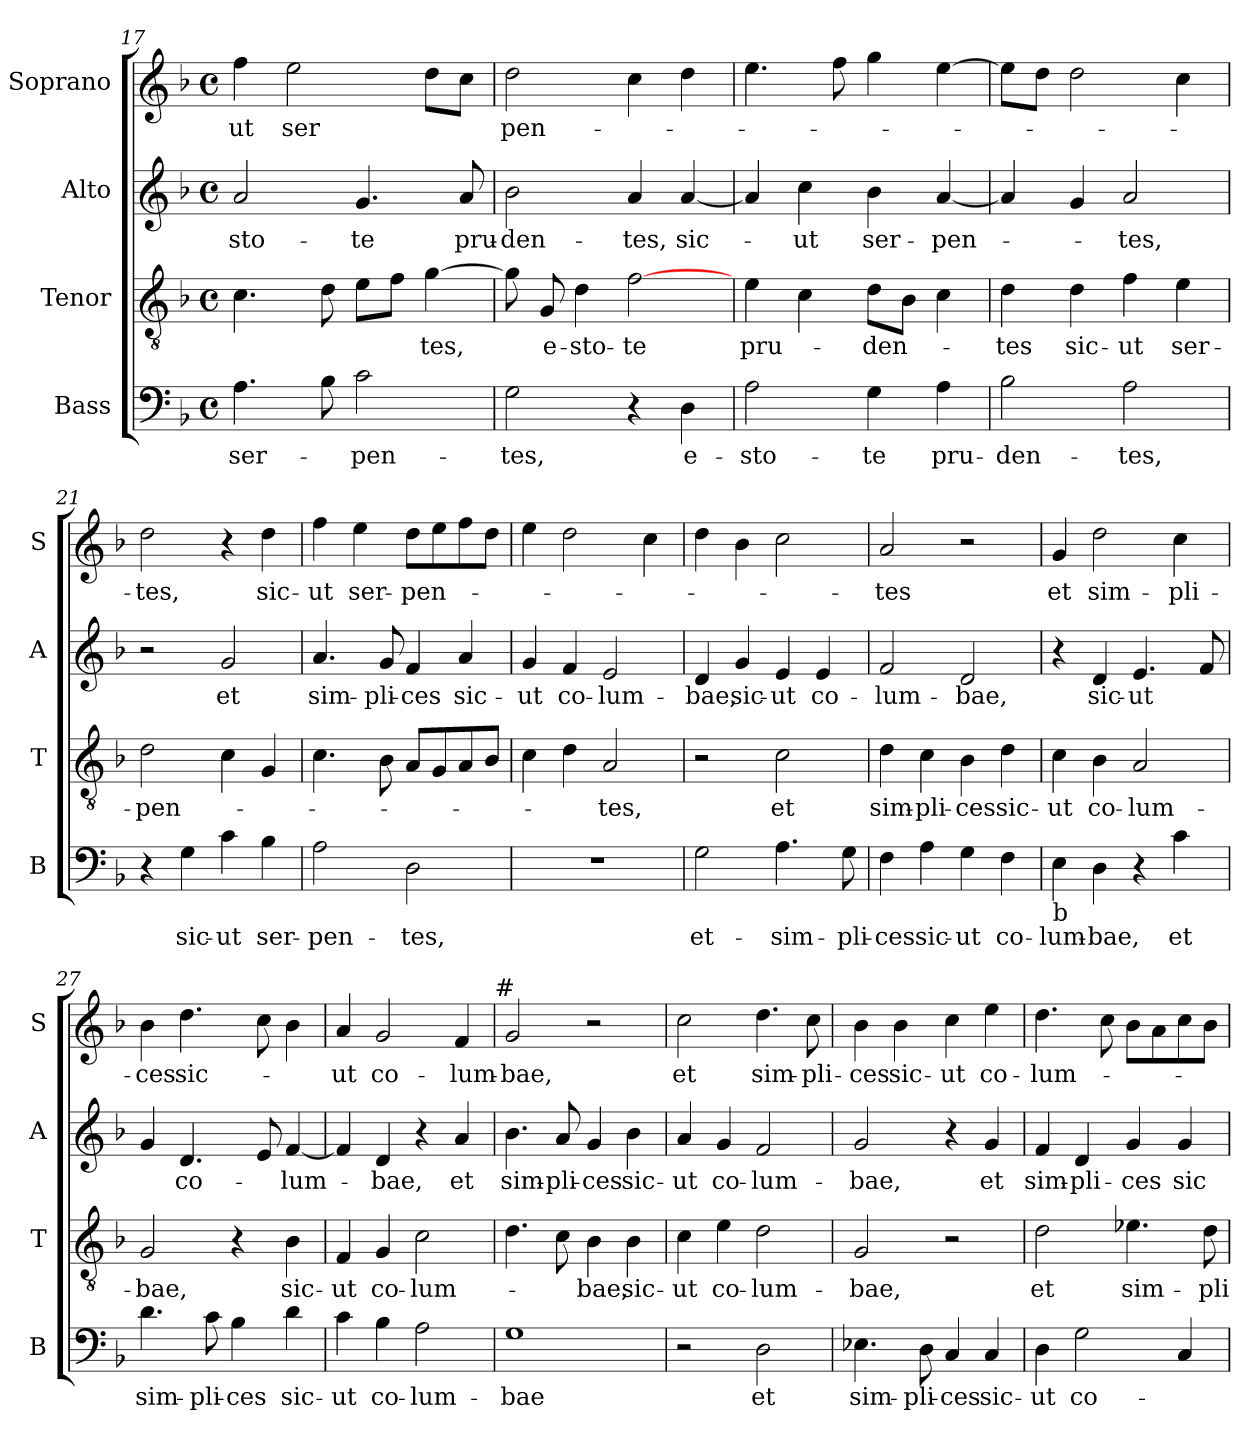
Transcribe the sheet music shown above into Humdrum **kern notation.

**kern	**text	**kern	**text	**kern	**text	**kern	**text
*part4	*part4	*part3	*part3	*part2	*part2	*part1	*part1
*staff4	*staff4	*staff3	*staff3	*staff2	*staff2	*staff1	*staff1
*I"Bass	*	*I"Tenor	*	*I"Alto	*	*I"Soprano	*
*I'B	*	*I'T	*	*I'A	*	*I'S	*
*clefF4	*	*clefGv2	*	*clefG2	*	*clefG2	*
*k[b-]	*	*k[b-]	*	*k[b-]	*	*k[b-]	*
*F:	*	*F:	*	*F:	*	*F:	*
*M4/4	*	*M4/4	*	*M4/4	*	*M4/4	*
*met(c)	*	*met(c)	*	*met(c)	*	*met(c)	*
=17	=17	=17	=17	=17	=17	=17	=17
4.A\	ser-	4.c\	.	2a/	-sto-	4ff\	-ut
.	.	.	.	.	.	2ee\	ser
8B-\	.	8d\	.	.	.	.	.
2c\	-pen-	8e\L	.	4.g/	-te	.	.
.	.	8f\J	.	.	.	.	.
.	.	[4g\	-tes,	.	.	8dd\L	.
.	.	.	.	8a/	pru-	8cc\J	.
=18	=18	=18	=18	=18	=18	=18	=18
2G\	-tes,	8g\]	.	2b-\	-den-	2dd\	pen-
.	.	8G/	e-	.	.	.	.
.	.	4d\	-sto-	.	.	.	.
4r	.	[2f\	-te	4a/	-tes,	4cc\	.
4D\	e-	.	.	[4a/	sic-	4dd\	.
!!LO:PB:g=z
=19	=19	=19	=19	=19	=19	=19	=19
2A\	-sto-	4e\	pru-	4a/]	.	4.ee\	.
.	.	4c\	.	4cc\	-ut	.	.
.	.	.	.	.	.	8ff\	.
4G\	-te	8d\L	-den-	4b-\	ser-	4gg\	.
.	.	8B-\J	.	.	.	.	.
4A\	pru-	4c\	.	[4a/	-pen-	[4ee\	.
=20	=20	=20	=20	=20	=20	=20	=20
2B-\	-den-	4d\	-tes	4a/]	.	8ee\L]	.
.	.	.	.	.	.	8dd\J	.
.	.	4d\	sic-	4g/	.	2dd\	.
2A\	-tes,	4f\	-ut	2a/	-tes,	.	.
.	.	4e\	ser-	.	.	4cc\	.
=21	=21	=21	=21	=21	=21	=21	=21
4r	.	2d\	-pen-	2r	.	2dd\	-tes,
4G\	sic-	.	.	.	.	.	.
4c\	-ut	4c\	.	2g/	et	4r	.
4B-\	ser-	4G/	.	.	.	4dd\	sic-
=22	=22	=22	=22	=22	=22	=22	=22
2A\	-pen-	4.c\	.	4.a/	sim-	4ff\	-ut
.	.	.	.	.	.	4ee\	ser-
.	.	8B-\	.	8g/	-pli-	.	.
2D\	-tes,	8A/L	.	4f/	-ces	8dd\L	-pen-
.	.	8G/	.	.	.	8ee\	.
.	.	8A/	.	4a/	sic-	8ff\	.
.	.	8B-/J	.	.	.	8dd\J	.
=23	=23	=23	=23	=23	=23	=23	=23
1r	.	4c\	.	4g/	-ut	4ee\	.
.	.	4d\	.	4f/	co-	2dd\	.
.	.	2A/	-tes,	2e/	-lum-	.	.
.	.	.	.	.	.	4cc\	.
=24	=24	=24	=24	=24	=24	=24	=24
2G\	et-	2r	.	4d/	-bae,	4dd\	.
.	.	.	.	4g/	sic-	4b-\	.
4.A\	-sim-	2c\	et	4e/	-ut	2cc\	.
.	.	.	.	4e/	co-	.	.
8G\	-pli-	.	.	.	.	.	.
!!LO:LB:g=z
=25	=25	=25	=25	=25	=25	=25	=25
4F\	-ces	4d\	sim-	2f/	-lum-	2a/	-tes
4A\	sic-	4c\	-pli-	.	.	.	.
4G\	-ut	4B-\	-ces	2d/	-bae,	2r	.
4F\	co-	4d\	sic-	.	.	.	.
=26	=26	=26	=26	=26	=26	=26	=26
!LO:TX:b:t=b	!	!	!	!	!	!	!
4E\	-lum-	4c\	-ut	4r	.	4g/	et
4D\	-bae,	4B-\	co-	4d/	sic-	2dd\	sim-
4r	.	2A/	-lum-	4.e/	-ut	.	.
4c\	et	.	.	.	.	4cc\	-pli-
.	.	.	.	8f/	.	.	.
=27	=27	=27	=27	=27	=27	=27	=27
4.d\	sim-	2G/	-bae,	4g/	.	4b-\	-ces
.	.	.	.	4.d/	co-	4.dd\	sic-
8c\	-pli-	.	.	.	.	.	.
4B-\	-ces	4r	.	.	.	.	.
.	.	.	.	8e/	.	8cc\	.
4d\	sic-	4B-\	sic-	[4f/	-lum-	4b-\	.
=28	=28	=28	=28	=28	=28	=28	=28
4c\	-ut	4F/	-ut	4f/]	.	4a/	-ut
4B-\	co-	4G/	co-	4d/	-bae,	2g/	co-
2A\	-lum-	2c\	-lum-	4r	.	.	.
.	.	.	.	4a/	et	4f/	-lum-
!	!	!	!	!	!	!LO:TX:a:t=#	!
=29	=29	=29	=29	=29	=29	=29	=29
1G	-bae	4.d\	.	4.b-\	sim-	2g/	-bae,
.	.	8c\	.	8a/	-pli-	.	.
.	.	4B-\	-bae,	4g/	-ces	2r	.
.	.	4B-\	sic-	4b-\	sic-	.	.
=30	=30	=30	=30	=30	=30	=30	=30
2r	.	4c\	-ut	4a/	-ut	2cc\	et
.	.	4e\	co-	4g/	co-	.	.
2D\	et	2d\	-lum-	2f/	-lum-	4.dd\	sim-
.	.	.	.	.	.	8cc\	-pli-
!!LO:LB:g=z
=31	=31	=31	=31	=31	=31	=31	=31
4.E-X\	sim-	2G/	-bae,	2g/	-bae,	4b-\	-ces
.	.	.	.	.	.	4b-\	sic-
8D\	-pli-	.	.	.	.	.	.
4C/	-ces	2r	.	4r	.	4cc\	-ut
4C/	sic-	.	.	4g/	et	4ee\	co-
=32	=32	=32	=32	=32	=32	=32	=32
4D\	-ut	2d\	et	4f/	sim-	4.dd\	-lum-
2G\	co-	.	.	4d/	-pli-	.	.
.	.	.	.	.	.	8cc\	.
.	.	4.e-X\	sim-	4g/	-ces	8b-\L	.
.	.	.	.	.	.	8a\	.
4C/	.	.	.	4g/	sic-	8cc\	.
.	.	8d\	-pli-	.	.	8b-\J	.
=	=	=	=	=	=	=	=
*-	*-	*-	*-	*-	*-	*-	*-
